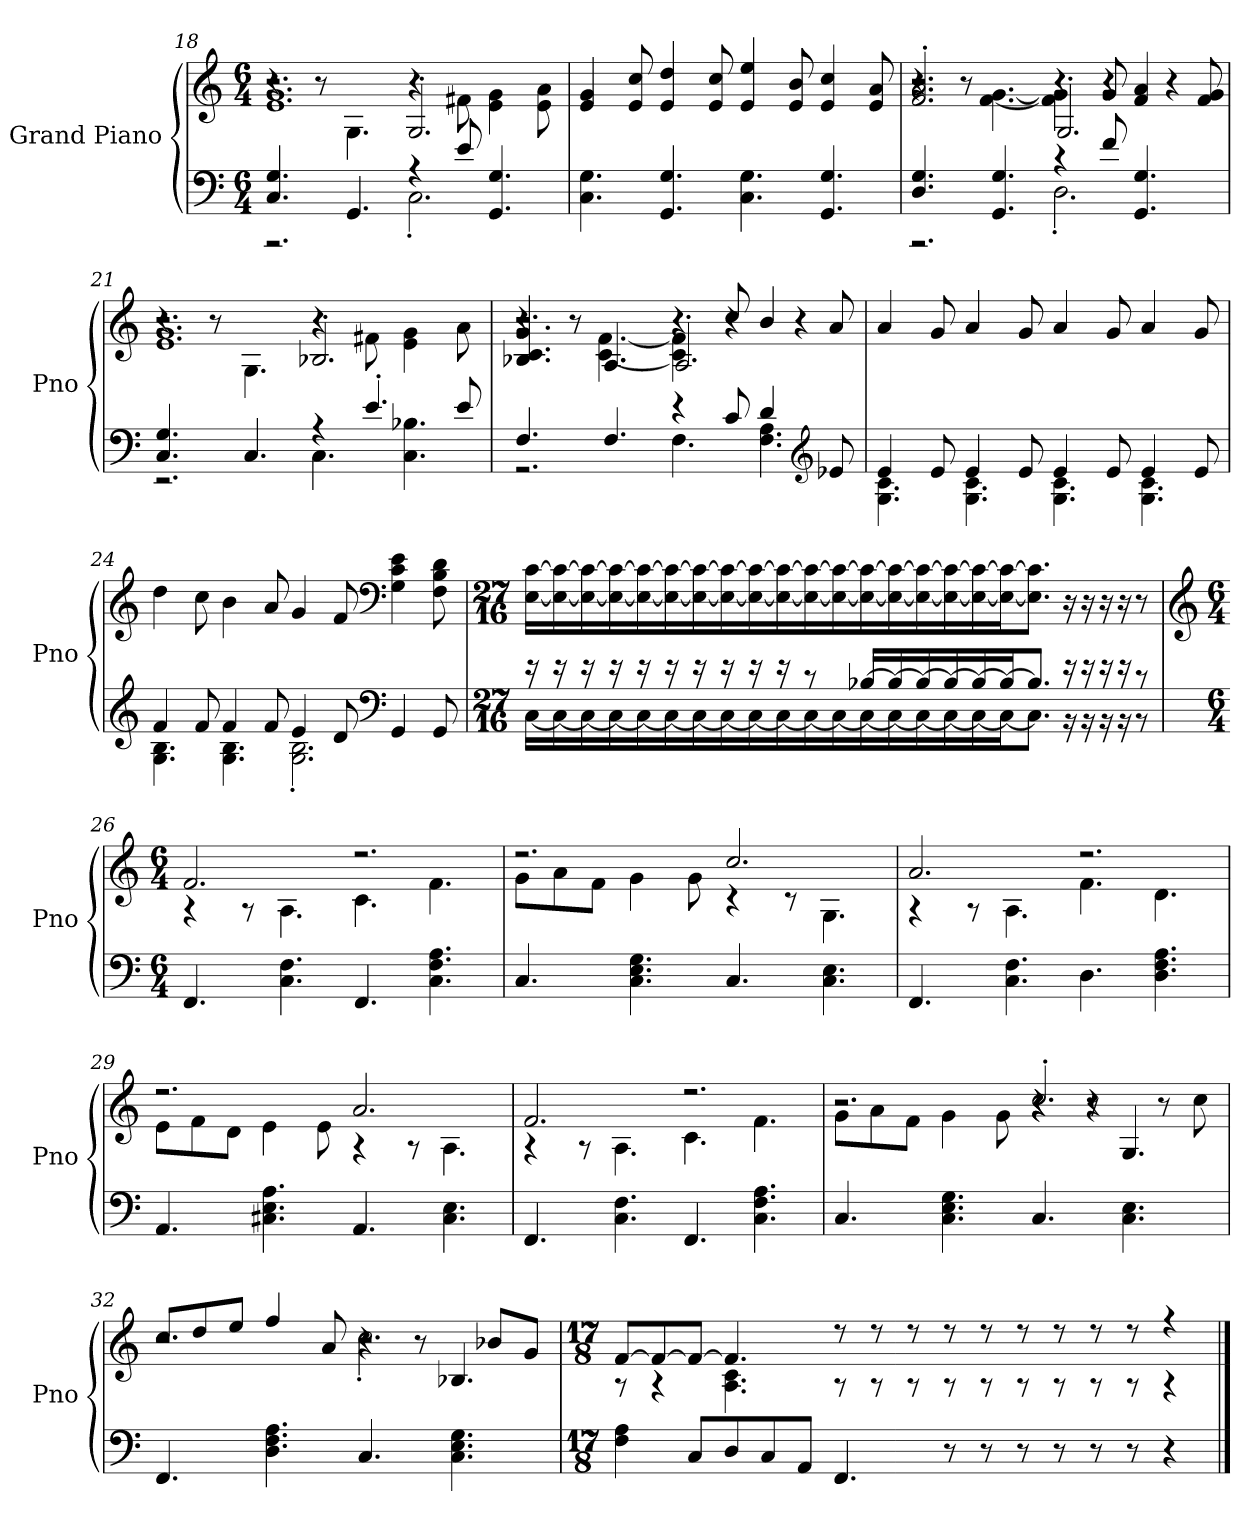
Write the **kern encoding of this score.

**kern	**kern
*part1	*part1
*staff2	*staff1
*I"Grand Piano	*
*I'Pno	*
*clefF4	*clefG2
*k[]	*k[]
*M6/4	*M6/4
=18	=18
*^	*^
*	*	*	*^
4.C/ 4.G/	2.r	1.e' 1.g'	4r	2.r
.	.	.	8r	.
4.GG/	.	.	4.G\	.
4r	2.C'\	.	4r	2.G'/
8e/	.	.	8f#X\	.
4.GG/ 4.G/	.	.	4e\ 4g\	.
.	.	.	8e\ 8a\	.
*v	*v	*	*	*
*	*v	*v	*v
=19	=19
4.C\ 4.G\	4e/ 4g/
.	8e/ 8cc/
4.GG/ 4.G/	4e/ 4dd/
.	8e/ 8cc/
4.C\ 4.G\	4e/ 4ee/
.	8e/ 8b/
4.GG/ 4.G/	4e/ 4cc/
.	8e/ 8a/
=20	=20
*^	*^
*	*	*	*^
4.D/ 4.G/	2.r	2.f/' 2.a/'	4r	2.r
.	.	.	8r	.
4.GG/ 4.G/	.	.	[4.f\ [4.g\	.
4r	2.D'\	4r	4f\] 4g\]	2.G'/
8f/	.	8g/	4r	.
4.GG/ 4.G/	.	4f/ 4a/	.	.
.	.	.	4r	.
.	.	8f/ 8g/	.	.
!!LO:PB:g=z	!!	!!
=21	=21	=21	=21	=21
4.C/ 4.G/	2.r	1.e' 1.g'	4r	2.r
.	.	.	8r	.
4.C/	.	.	4.G\	.
4r	4.C\	.	4r	2.B-X'/
4.e'/	.	.	8f#X\	.
.	4.C\ 4.B-X\	.	4e\ 4g\	.
8e/	.	.	8a\	.
=22	=22	=22	=22	=22
4.F/	2.r	4.B-X/ 4.c/ 4.g/	4r	2.r
.	.	.	8r	.
4.F/	.	4.A/	[4.c\ [4.f\	.
4r	4.F\	4r	4c\] 4f\]	2.A'/
8c/	.	8cc/	4r	.
4d/	4.F\ 4.A\	4b/	.	.
.	.	.	4r	.
*clefG2	*	*	*	*
8e-X/	.	8a/	.	.
*	*	*v	*v	*v
=23	=23	=23
4e/	4.G\ 4.c\	4a/
8e/	.	8g/
4e/	4.G\ 4.c\	4a/
8e/	.	8g/
4e/	4.G\ 4.c\	4a/
8e/	.	8g/
4e/	4.G\ 4.c\	4a/
8e/	.	8g/
!!LO:LB:g=z
=24	=24	=24
4f/	4.G\ 4.B\	4dd\
8f/	.	8cc\
4f/	4.G\ 4.B\	4b\
8f/	.	8a/
4e/	2.G\' 2.B\'	4g/
8d/	.	8f/
*clefF4	*	*clefF4
4GG/	.	4G\ 4c\ 4e\
8GG/	.	8F\ 8B\ 8d\
!!LO:LB:g=z
=25	=25	=25
*M27/16	*	*M27/16
16r	[16C\LL	[16E\ [16c\LL
16r	16C\_	16E\_ 16c\_
16r	16C\_	16E\_ 16c\_
16r	16C\_	16E\_ 16c\_
16r	16C\_	16E\_ 16c\_
16r	16C\_	16E\_ 16c\_
16r	16C\_	16E\_ 16c\_
16r	16C\_	16E\_ 16c\_
16r	16C\_	16E\_ 16c\_
16r	16C\_	16E\_ 16c\_
8r	16C\_	16E\_ 16c\_
.	16C\_	16E\_ 16c\_
[16B-X/LL	16C\_	16E\_ 16c\_
16B-/_	16C\_	16E\_ 16c\_
16B-/_	16C\_	16E\_ 16c\_
16B-/_	16C\_	16E\_ 16c\_
16B-/_	16C\_	16E\_ 16c\_
16B-/J_	16C\J_	16E\_ 16c\_J
8.B-/J]	8.C\J]	8.E\] 8.c\]J
16r	16r	16r
16r	16r	16r
16r	16r	16r
16r	16r	16r
8r	8r	8r
*v	*v	*
!!LO:LB:g=z
=26	=26
*	*clefG2
*M6/4	*M6/4
*	*^
4.FF/	2.f/	4r
.	.	8r
4.C\ 4.F\	.	4.A\
4.FF/	2.r	4.c\
4.C\ 4.F\ 4.A\	.	4.f\
=27	=27	=27
4.C/	2.r	8g\L
.	.	8a\
.	.	8f\J
4.C\ 4.E\ 4.G\	.	4g\
.	.	8g\
4.C/	2.cc/	4r
.	.	8r
4.C\ 4.E\	.	4.G\
=28	=28	=28
4.FF/	2.a/	4r
.	.	8r
4.C\ 4.F\	.	4.A\
4.D\	2.r	4.f\
4.D\ 4.F\ 4.A\	.	4.d\
=29	=29	=29
4.AA/	2.r	8e\L
.	.	8f\
.	.	8d\J
4.C#X\ 4.E\ 4.A\	.	4e\
.	.	8e\
4.AA/	2.a/	4r
.	.	8r
4.C#\ 4.E\	.	4.A\
=30	=30	=30
4.FF/	2.f/	4r
.	.	8r
4.C\ 4.F\	.	4.A\
4.FF/	2.r	4.c\
4.C\ 4.F\ 4.A\	.	4.f\
!!LO:LB:g=z
=31	=31	=31
*	*	*^
4.C/	2.r	8g\L	2.r
.	.	8a\	.
.	.	8f\J	.
4.C\ 4.E\ 4.G\	.	4g\	.
.	.	8g\	.
4.C/	2.cc'/	4r	4r
.	.	4r	8r
4.C\ 4.E\	.	.	4.G/
.	.	8r	.
.	.	8cc\	.
=32	=32	=32	=32
4.FF/	8cc/L	2.r	2.r
.	8dd/	.	.
.	8ee/J	.	.
4.D\ 4.F\ 4.A\	4ff/	.	.
.	8a/	.	.
4.C/	2r	2.cc'\	4r
.	.	.	8r
4.C\ 4.E\ 4.G\	.	.	4.B-X/
.	8b-X/L	.	.
.	8g/J	.	.
*	*v	*v	*v
=33	=33
*M17/8	*M17/8
*	*^
4F\ 4A\	[8f/L	8r
.	8f/_	4r
8C/L	8f/J_	.
8D/	4.f/]	4.A\ 4.c\
8C/	.	.
8AA/J	.	.
4.FF/	8r	8r
.	8r	8r
.	8r	8r
8r	8r	8r
8r	8r	8r
8r	8r	8r
8r	8r	8r
8r	8r	8r
8r	8r	8r
4r	4r	4r
*	*v	*v
==	==
*-	*-
